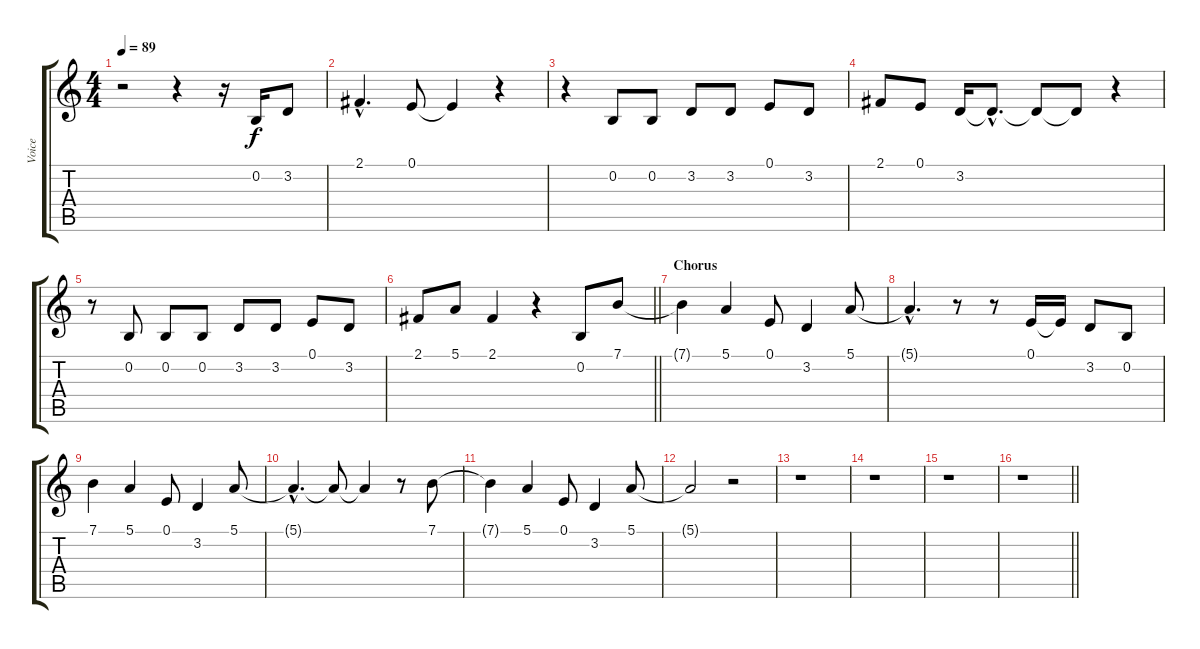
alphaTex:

\track ("Voice" "Voice") {instrument harmonica}
\staff {score tabs}
\tuning (E4 B3 G3 D3 A2 E2) {hide}
\ts (4 4)
\tempo 89
\clef g2
\ks c
r.2{dy f} r.4 r.16 0.2.16 3.2.8 |
2.1{hac}.4{d} 0.1.8 0.1{t}.4 r.4 |
r.4 0.2.8 0.2.8 3.2.8 3.2.8 0.1.8 3.2.8 |
2.1.8 0.1.8 3.2.16 3.2{hac t}.8{d} 3.2{t}.8 3.2{t}.8 r.4 |
r.8 0.2.8 0.2.8 0.2.8 3.2.8 3.2.8 0.1.8 3.2.8 |
\barLineRight lightlight
2.1.8 5.1.8 2.1.4 r.4 0.2.8 7.1.8 |
\section ("" "Chorus")
7.1{t}.4 5.1.4 0.1.8 3.2.4 5.1.8 |
5.1{hac t}.4{d} r.8 r.8 0.1.16 0.1{t}.16 3.2.8 0.2.8 |
7.1.4 5.1.4 0.1.8 3.2.4 5.1.8 |
5.1{hac t}.4{d} 5.1{t}.8 5.1{t}.4 r.8 7.1.8 |
7.1{t}.4 5.1.4 0.1.8 3.2.4 5.1.8 |
5.1{t}.2 r.2 |
r.1 |
r.1 |
r.1 |
\barLineRight lightlight
r.1
